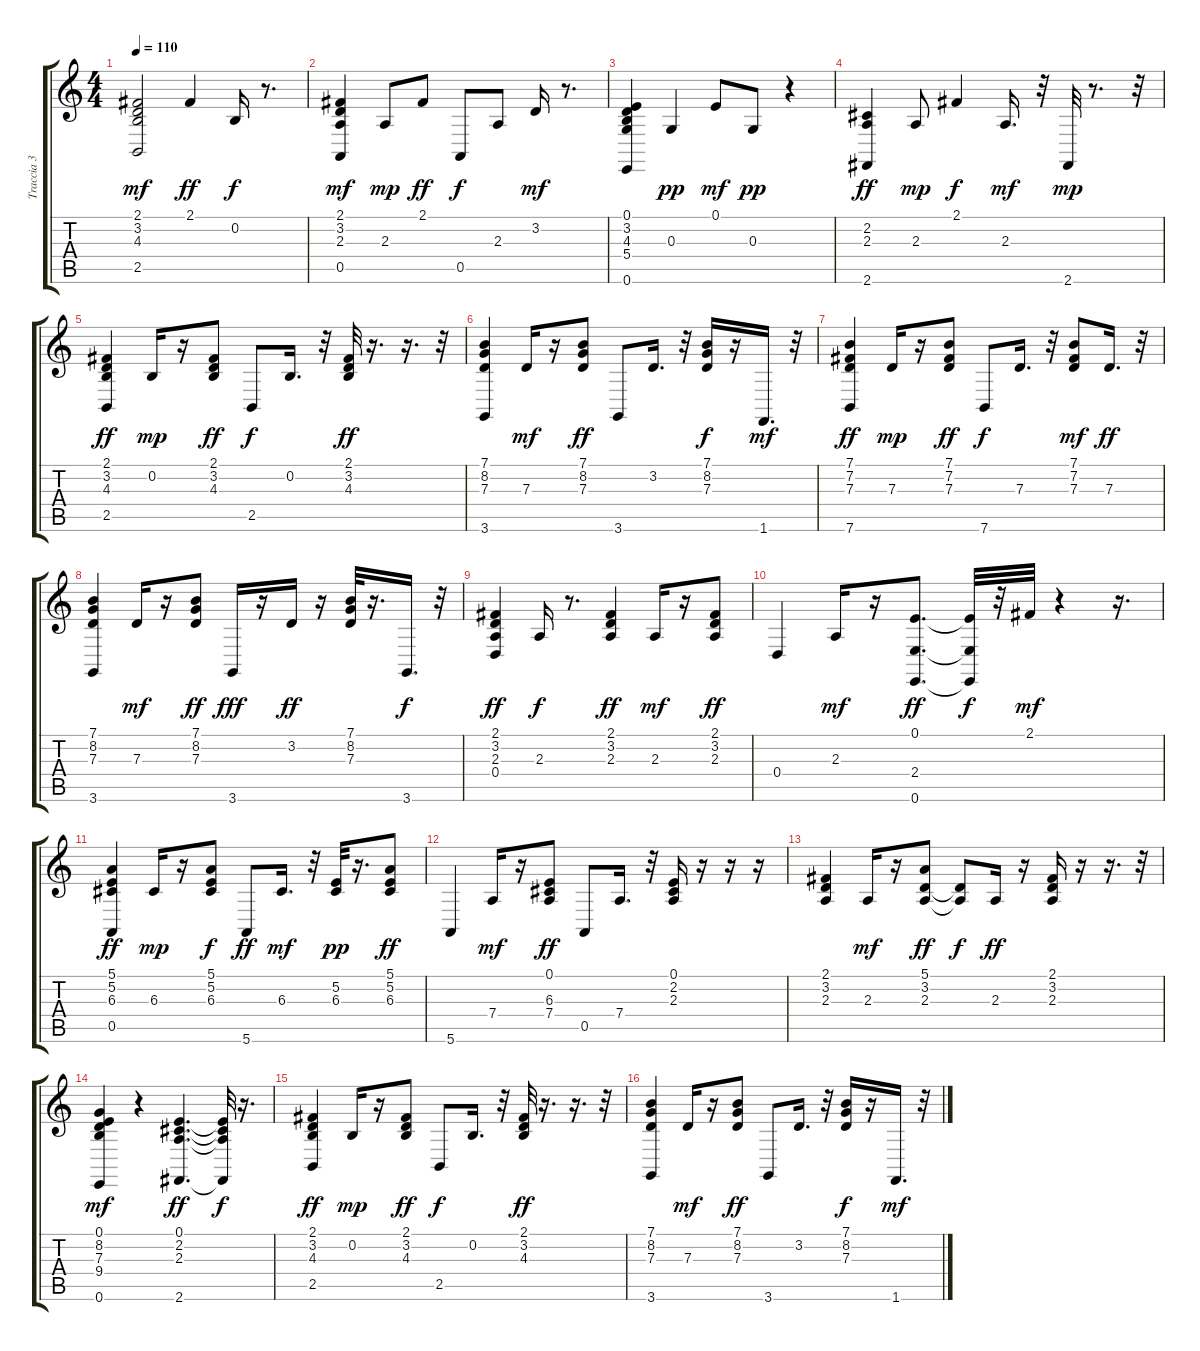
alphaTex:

\track ("Traccia 3" "Traccia 3") {instrument acousticgrandpiano}
\staff {score tabs}
\tuning (E4 B3 G3 D3 A2 E2) {hide}
\ts (4 4)
\tempo 110
\clef g2
\ks c
(2.1 3.2 4.3 2.5).2{dy mf} 2.1.4{dy ff} 0.2.16{dy f} r.8{d} |
(2.1 3.2 2.3 0.5).4{dy mf} 2.3.8{dy mp} 2.1.8{dy ff} 0.5.8{dy f} 2.3.8 3.2.16{dy mf} r.8{d} |
(0.1 3.2 4.3 5.4 0.6).4 0.3.4{dy pp} 0.1.8{dy mf} 0.3.8{dy pp} r.4 |
(2.2 2.3 2.6).4{dy ff} 2.3.8{dy mp} 2.1.4{dy f} 2.3.16{d dy mf} r.32 2.6.32{dy mp} r.8{d} r.32 |
(2.1 3.2 4.3 2.5).4{dy ff} 0.2.16{dy mp} r.16 (2.1 3.2 4.3).8{dy ff} 2.5.8{dy f} 0.2.16{d} r.32 (2.1 3.2 4.3).32{dy ff} r.16{d} r.16{d} r.32 |
(7.1 8.2 7.3 3.6).4 7.3.16{dy mf} r.16 (7.1 8.2 7.3).8{dy ff} 3.6.8 3.2.16{d} r.32 (7.1 8.2 7.3).16{dy f} r.16 1.6.16{d dy mf} r.32 |
(7.1 7.2 7.3 7.6).4{dy ff} 7.3.16{dy mp} r.16 (7.1 7.2 7.3).8{dy ff} 7.6.8{dy f} 7.3.16{d} r.32 (7.1 7.2 7.3).8{dy mf} 7.3.16{d dy ff} r.32 |
(7.1 8.2 7.3 3.6).4 7.3.16{dy mf} r.16 (7.1 8.2 7.3).8{dy ff} 3.6.16{dy fff} r.16 3.2.16{dy ff} r.16 (7.1 8.2 7.3).32 r.16{d} 3.6.16{d dy f} r.32 |
(2.1 3.2 2.3 0.4).4{dy ff} 2.3.16{dy f} r.8{d} (2.1 3.2 2.3).4{dy ff} 2.3.16{dy mf} r.16 (2.1 3.2 2.3).8{dy ff} |
0.4.4 2.3.16{dy mf} r.16 (0.1 2.4 0.6).8{d dy ff} (0.1{t} 2.4{t} 0.6{t}).32{dy f} r.32 2.1.32{dy mf} r.4 r.16{d} |
(5.1 5.2 6.3 0.5).4{dy ff} 6.3.16{dy mp} r.16 (5.1 5.2 6.3).8{dy f} 5.6.8{dy ff} 6.3.16{d dy mf} r.32 (5.2 6.3).32{dy pp} r.16{d} (5.1 5.2 6.3).8{dy ff} |
5.6.4 7.4.16{dy mf} r.16 (0.1 6.3 7.4).8{dy ff} 0.5.8 7.4.16{d} r.32 (0.1 2.2 2.3).16 r.16 r.16 r.16 |
(2.1 3.2 2.3).4 2.3.16{dy mf} r.16 (5.1 3.2 2.3).8{dy ff} (3.2{t} 2.3{t}).8{dy f} 2.3.16{dy ff} r.16 (2.1 3.2 2.3).16 r.16 r.16{d} r.32 |
(0.1 8.2 7.3 9.4 0.6).4{dy mf} r.4 (0.1 2.2 2.3 2.6).4{d dy ff} (0.1{t} 2.2{t} 2.3{t} 2.6{t}).32{dy f} r.16{d} |
(2.1 3.2 4.3 2.5).4{dy ff} 0.2.16{dy mp} r.16 (2.1 3.2 4.3).8{dy ff} 2.5.8{dy f} 0.2.16{d} r.32 (2.1 3.2 4.3).32{dy ff} r.16{d} r.16{d} r.32 |
(7.1 8.2 7.3 3.6).4 7.3.16{dy mf} r.16 (7.1 8.2 7.3).8{dy ff} 3.6.8 3.2.16{d} r.32 (7.1 8.2 7.3).16{dy f} r.16 1.6.16{d dy mf} r.32
